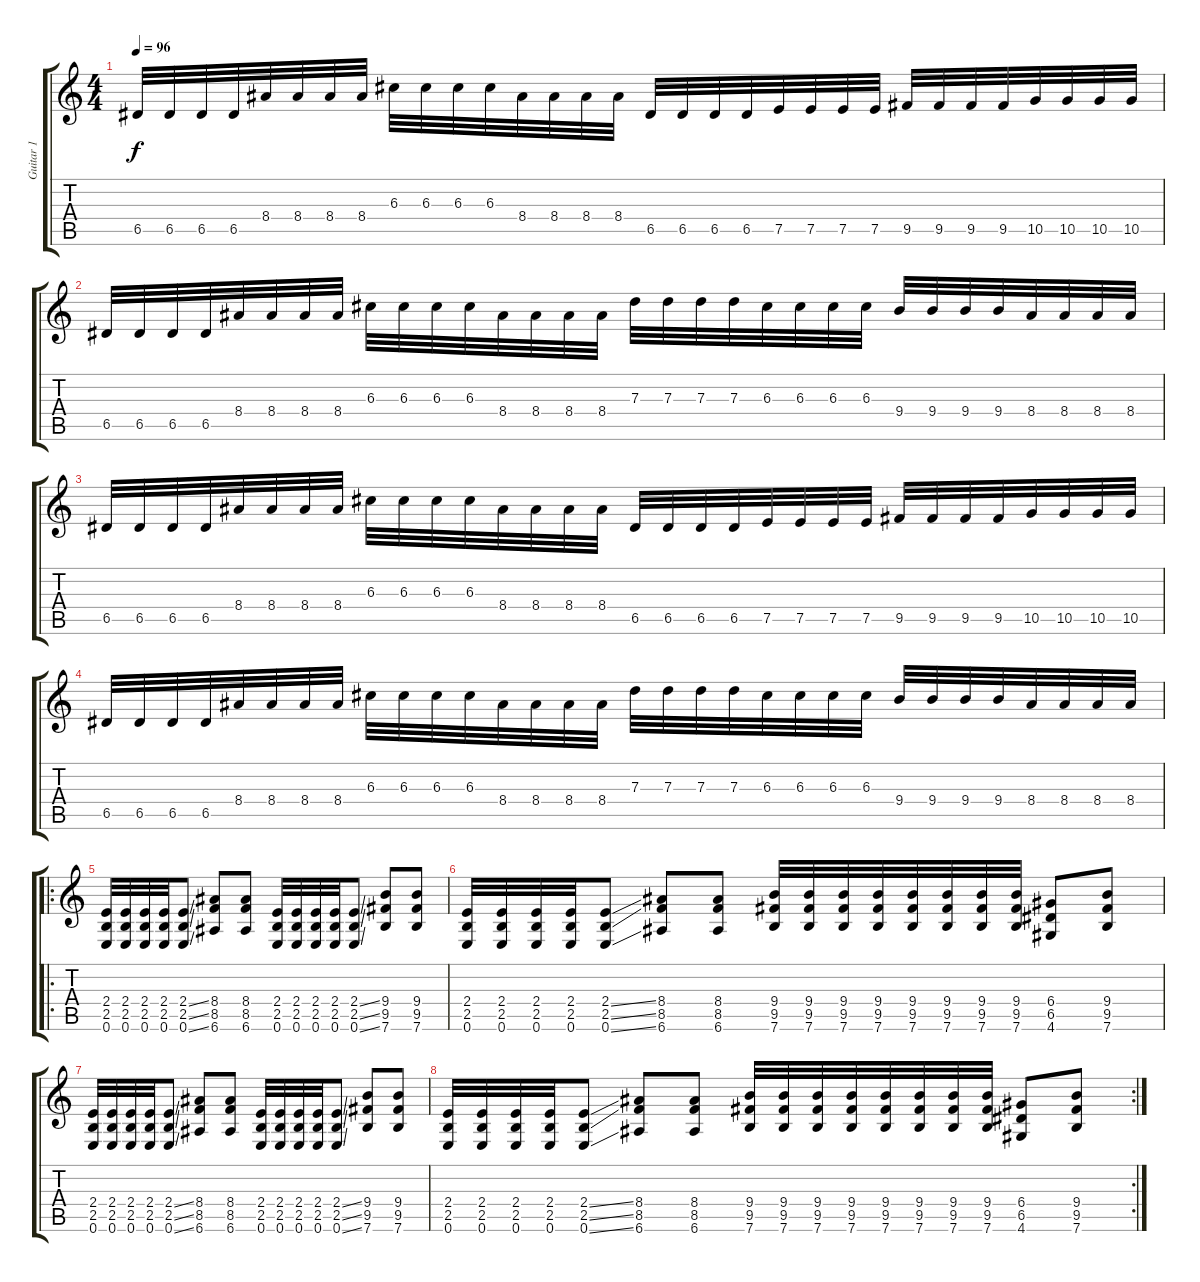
\track ("Guitar 1" "Guitar 1") {instrument distortionguitar}
\staff {score tabs}
\tuning (E4 B3 G3 D3 A2 E2) {hide}
\ts (4 4)
\tempo 96
\clef g2
\ks c
6.5.32{dy f} 6.5.32 6.5.32 6.5.32 8.4.32 8.4.32 8.4.32 8.4.32 6.3.32 6.3.32 6.3.32 6.3.32 8.4.32 8.4.32 8.4.32 8.4.32 6.5.32 6.5.32 6.5.32 6.5.32 7.5.32 7.5.32 7.5.32 7.5.32 9.5.32 9.5.32 9.5.32 9.5.32 10.5.32 10.5.32 10.5.32 10.5.32 |
6.5.32 6.5.32 6.5.32 6.5.32 8.4.32 8.4.32 8.4.32 8.4.32 6.3.32 6.3.32 6.3.32 6.3.32 8.4.32 8.4.32 8.4.32 8.4.32 7.3.32 7.3.32 7.3.32 7.3.32 6.3.32 6.3.32 6.3.32 6.3.32 9.4.32 9.4.32 9.4.32 9.4.32 8.4.32 8.4.32 8.4.32 8.4.32 |
6.5.32 6.5.32 6.5.32 6.5.32 8.4.32 8.4.32 8.4.32 8.4.32 6.3.32 6.3.32 6.3.32 6.3.32 8.4.32 8.4.32 8.4.32 8.4.32 6.5.32 6.5.32 6.5.32 6.5.32 7.5.32 7.5.32 7.5.32 7.5.32 9.5.32 9.5.32 9.5.32 9.5.32 10.5.32 10.5.32 10.5.32 10.5.32 |
6.5.32 6.5.32 6.5.32 6.5.32 8.4.32 8.4.32 8.4.32 8.4.32 6.3.32 6.3.32 6.3.32 6.3.32 8.4.32 8.4.32 8.4.32 8.4.32 7.3.32 7.3.32 7.3.32 7.3.32 6.3.32 6.3.32 6.3.32 6.3.32 9.4.32 9.4.32 9.4.32 9.4.32 8.4.32 8.4.32 8.4.32 8.4.32 |
\ro
(2.4 2.5 0.6).32 (2.4 2.5 0.6).32 (2.4 2.5 0.6).32 (2.4 2.5 0.6).32 (2.4{ss} 2.5{ss} 0.6{ss}).8 (8.4 8.5 6.6).8 (8.4 8.5 6.6).8 (2.4 2.5 0.6).32 (2.4 2.5 0.6).32 (2.4 2.5 0.6).32 (2.4 2.5 0.6).32 (2.4{ss} 2.5{ss} 0.6{ss}).8 (9.4 9.5 7.6).8 (9.4 9.5 7.6).8 |
(2.4 2.5 0.6).32 (2.4 2.5 0.6).32 (2.4 2.5 0.6).32 (2.4 2.5 0.6).32 (2.4{ss} 2.5{ss} 0.6{ss}).8 (8.4 8.5 6.6).8 (8.4 8.5 6.6).8 (9.4 9.5 7.6).32 (9.4 9.5 7.6).32 (9.4 9.5 7.6).32 (9.4 9.5 7.6).32 (9.4 9.5 7.6).32 (9.4 9.5 7.6).32 (9.4 9.5 7.6).32 (9.4 9.5 7.6).32 (6.4 6.5 4.6).8 (9.4 9.5 7.6).8 |
(2.4 2.5 0.6).32 (2.4 2.5 0.6).32 (2.4 2.5 0.6).32 (2.4 2.5 0.6).32 (2.4{ss} 2.5{ss} 0.6{ss}).8 (8.4 8.5 6.6).8 (8.4 8.5 6.6).8 (2.4 2.5 0.6).32 (2.4 2.5 0.6).32 (2.4 2.5 0.6).32 (2.4 2.5 0.6).32 (2.4{ss} 2.5{ss} 0.6{ss}).8 (9.4 9.5 7.6).8 (9.4 9.5 7.6).8 |
\rc 2
(2.4 2.5 0.6).32 (2.4 2.5 0.6).32 (2.4 2.5 0.6).32 (2.4 2.5 0.6).32 (2.4{ss} 2.5{ss} 0.6{ss}).8 (8.4 8.5 6.6).8 (8.4 8.5 6.6).8 (9.4 9.5 7.6).32 (9.4 9.5 7.6).32 (9.4 9.5 7.6).32 (9.4 9.5 7.6).32 (9.4 9.5 7.6).32 (9.4 9.5 7.6).32 (9.4 9.5 7.6).32 (9.4 9.5 7.6).32 (6.4 6.5 4.6).8 (9.4 9.5 7.6).8
